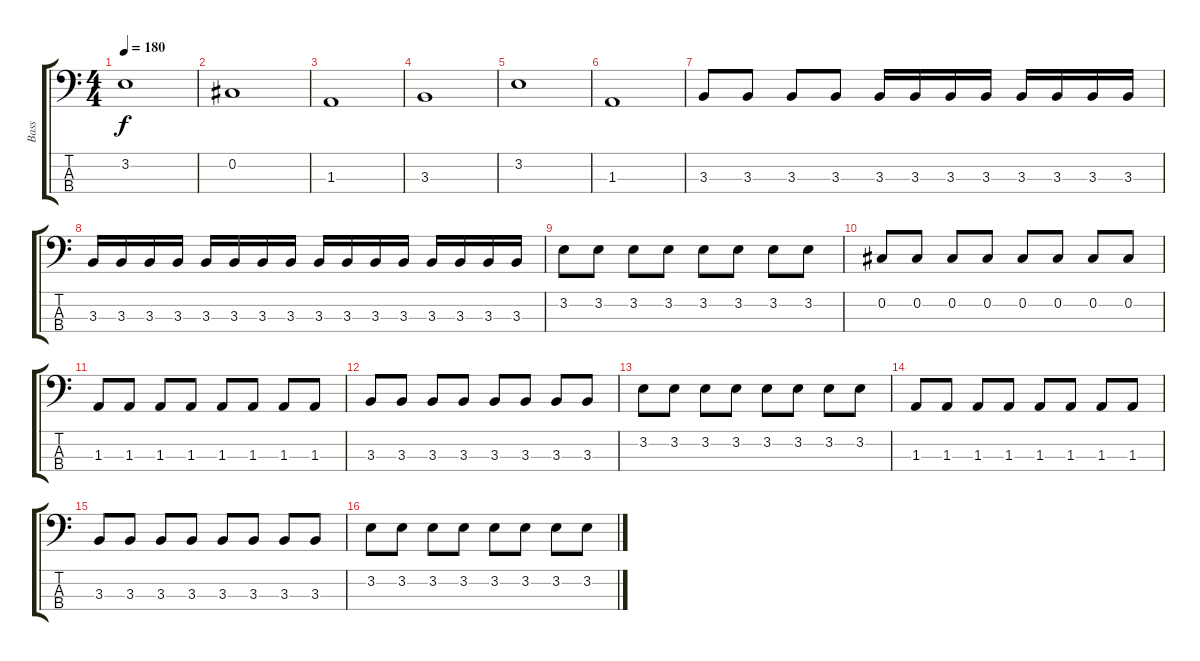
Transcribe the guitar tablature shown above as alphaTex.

\track ("Bass" "Bass") {instrument electricbasspick}
\staff {score tabs}
\tuning (Gb2 Db2 Ab1 Eb1) {hide}
\ts (4 4)
\tempo 180
\clef f4
\ks c
3.2.1{dy f instrument electricbasspick} |
0.2.1 |
1.3.1 |
3.3.1 |
3.2.1 |
1.3.1 |
3.3.8 3.3.8 3.3.8 3.3.8 3.3.16 3.3.16 3.3.16 3.3.16 3.3.16 3.3.16 3.3.16 3.3.16 |
3.3.16 3.3.16 3.3.16 3.3.16 3.3.16 3.3.16 3.3.16 3.3.16 3.3.16 3.3.16 3.3.16 3.3.16 3.3.16 3.3.16 3.3.16 3.3.16 |
3.2.8 3.2.8 3.2.8 3.2.8 3.2.8 3.2.8 3.2.8 3.2.8 |
0.2.8 0.2.8 0.2.8 0.2.8 0.2.8 0.2.8 0.2.8 0.2.8 |
1.3.8 1.3.8 1.3.8 1.3.8 1.3.8 1.3.8 1.3.8 1.3.8 |
3.3.8 3.3.8 3.3.8 3.3.8 3.3.8 3.3.8 3.3.8 3.3.8 |
3.2.8 3.2.8 3.2.8 3.2.8 3.2.8 3.2.8 3.2.8 3.2.8 |
1.3.8 1.3.8 1.3.8 1.3.8 1.3.8 1.3.8 1.3.8 1.3.8 |
3.3.8 3.3.8 3.3.8 3.3.8 3.3.8 3.3.8 3.3.8 3.3.8 |
3.2.8 3.2.8 3.2.8 3.2.8 3.2.8 3.2.8 3.2.8 3.2.8
